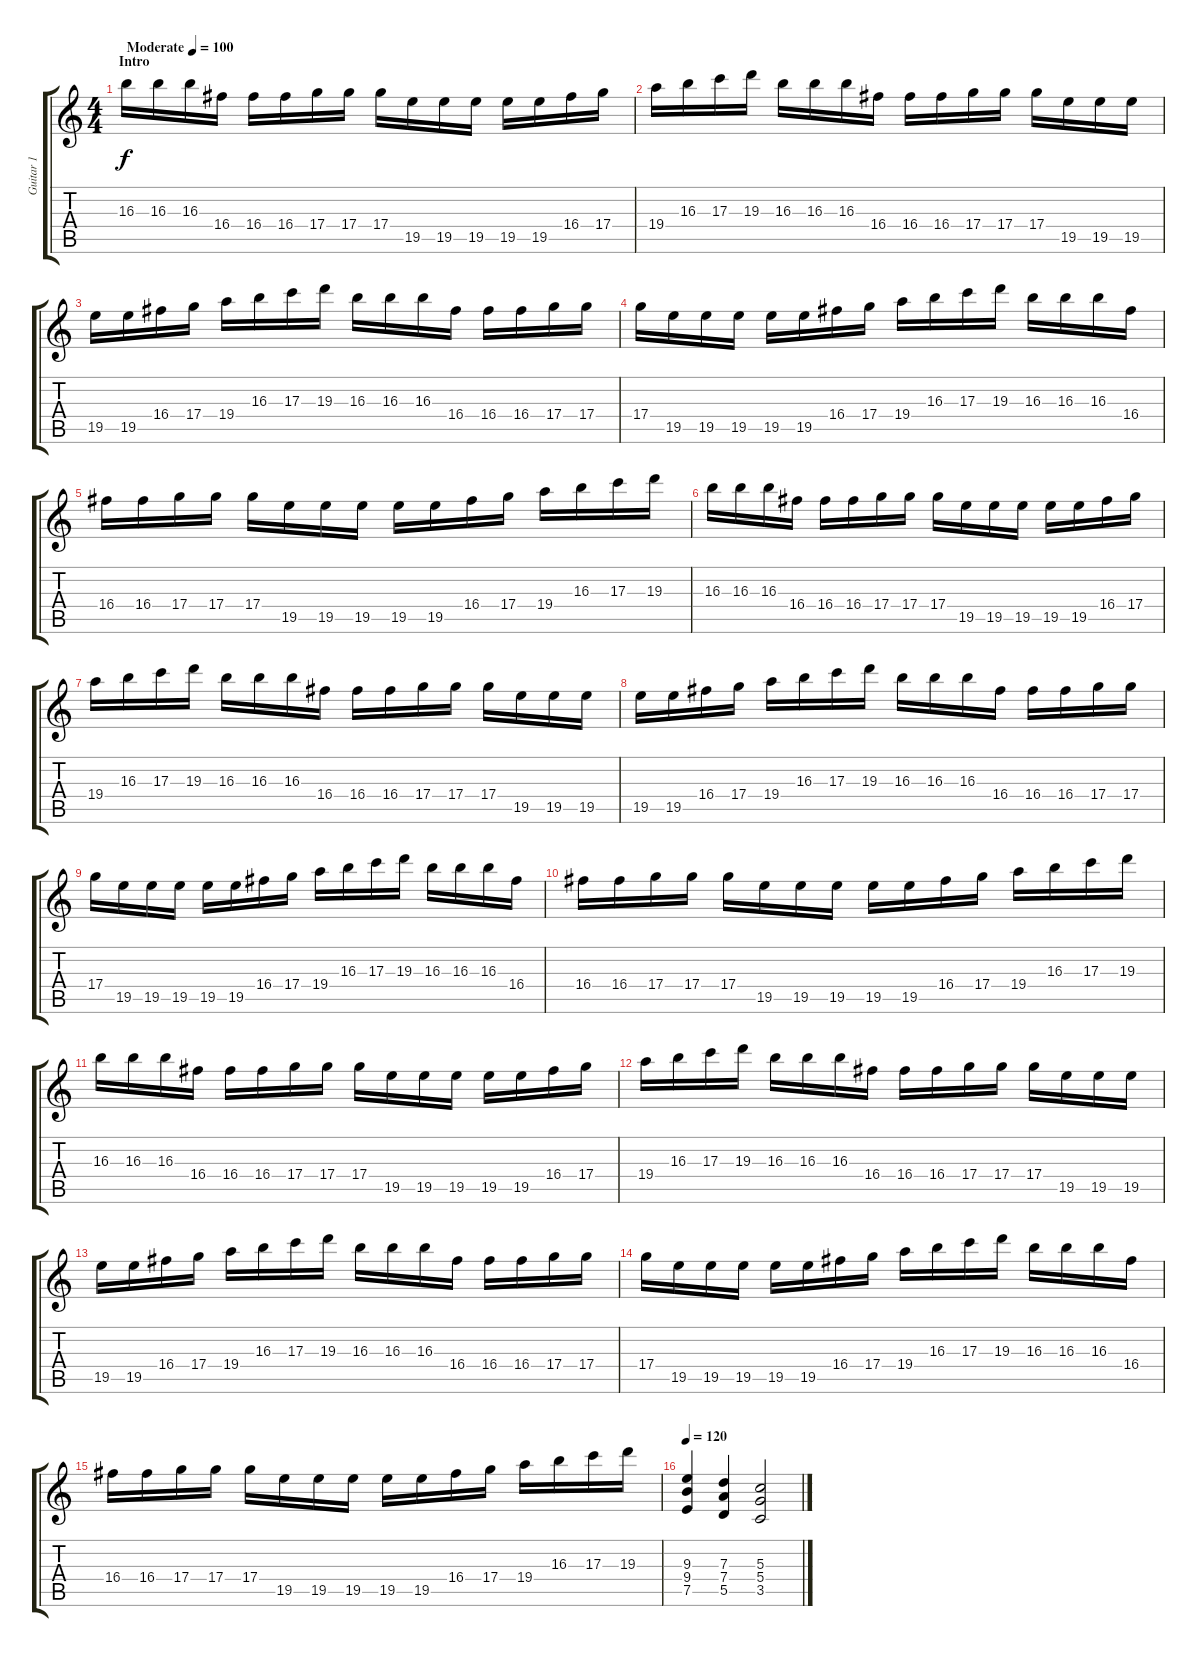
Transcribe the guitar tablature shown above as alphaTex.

\track ("Guitar 1" "Guitar 1") {instrument distortionguitar}
\staff {score tabs}
\tuning (E4 B3 G3 D3 A2 E2) {hide}
\ts (4 4)
\section ("" "Intro")
\tempo (100 "Moderate")
\clef g2
\ks c
16.3.16{dy f instrument distortionguitar} 16.3.16 16.3.16 16.4.16 16.4.16 16.4.16 17.4.16 17.4.16 17.4.16 19.5.16 19.5.16 19.5.16 19.5.16 19.5.16 16.4.16 17.4.16 |
19.4.16 16.3.16 17.3.16 19.3.16 16.3.16 16.3.16 16.3.16 16.4.16 16.4.16 16.4.16 17.4.16 17.4.16 17.4.16 19.5.16 19.5.16 19.5.16 |
19.5.16 19.5.16 16.4.16 17.4.16 19.4.16 16.3.16 17.3.16 19.3.16 16.3.16 16.3.16 16.3.16 16.4.16 16.4.16 16.4.16 17.4.16 17.4.16 |
17.4.16 19.5.16 19.5.16 19.5.16 19.5.16 19.5.16 16.4.16 17.4.16 19.4.16 16.3.16 17.3.16 19.3.16 16.3.16 16.3.16 16.3.16 16.4.16 |
16.4.16 16.4.16 17.4.16 17.4.16 17.4.16 19.5.16 19.5.16 19.5.16 19.5.16 19.5.16 16.4.16 17.4.16 19.4.16 16.3.16 17.3.16 19.3.16 |
16.3.16 16.3.16 16.3.16 16.4.16 16.4.16 16.4.16 17.4.16 17.4.16 17.4.16 19.5.16 19.5.16 19.5.16 19.5.16 19.5.16 16.4.16 17.4.16 |
19.4.16 16.3.16 17.3.16 19.3.16 16.3.16 16.3.16 16.3.16 16.4.16 16.4.16 16.4.16 17.4.16 17.4.16 17.4.16 19.5.16 19.5.16 19.5.16 |
19.5.16 19.5.16 16.4.16 17.4.16 19.4.16 16.3.16 17.3.16 19.3.16 16.3.16 16.3.16 16.3.16 16.4.16 16.4.16 16.4.16 17.4.16 17.4.16 |
17.4.16 19.5.16 19.5.16 19.5.16 19.5.16 19.5.16 16.4.16 17.4.16 19.4.16 16.3.16 17.3.16 19.3.16 16.3.16 16.3.16 16.3.16 16.4.16 |
16.4.16 16.4.16 17.4.16 17.4.16 17.4.16 19.5.16 19.5.16 19.5.16 19.5.16 19.5.16 16.4.16 17.4.16 19.4.16 16.3.16 17.3.16 19.3.16 |
16.3.16 16.3.16 16.3.16 16.4.16 16.4.16 16.4.16 17.4.16 17.4.16 17.4.16 19.5.16 19.5.16 19.5.16 19.5.16 19.5.16 16.4.16 17.4.16 |
19.4.16 16.3.16 17.3.16 19.3.16 16.3.16 16.3.16 16.3.16 16.4.16 16.4.16 16.4.16 17.4.16 17.4.16 17.4.16 19.5.16 19.5.16 19.5.16 |
19.5.16 19.5.16 16.4.16 17.4.16 19.4.16 16.3.16 17.3.16 19.3.16 16.3.16 16.3.16 16.3.16 16.4.16 16.4.16 16.4.16 17.4.16 17.4.16 |
17.4.16 19.5.16 19.5.16 19.5.16 19.5.16 19.5.16 16.4.16 17.4.16 19.4.16 16.3.16 17.3.16 19.3.16 16.3.16 16.3.16 16.3.16 16.4.16 |
16.4.16 16.4.16 17.4.16 17.4.16 17.4.16 19.5.16 19.5.16 19.5.16 19.5.16 19.5.16 16.4.16 17.4.16 19.4.16 16.3.16 17.3.16 19.3.16 |
\tempo 120
(9.3 9.4 7.5).4 (7.3 7.4 5.5).4 (5.3 5.4 3.5).2
